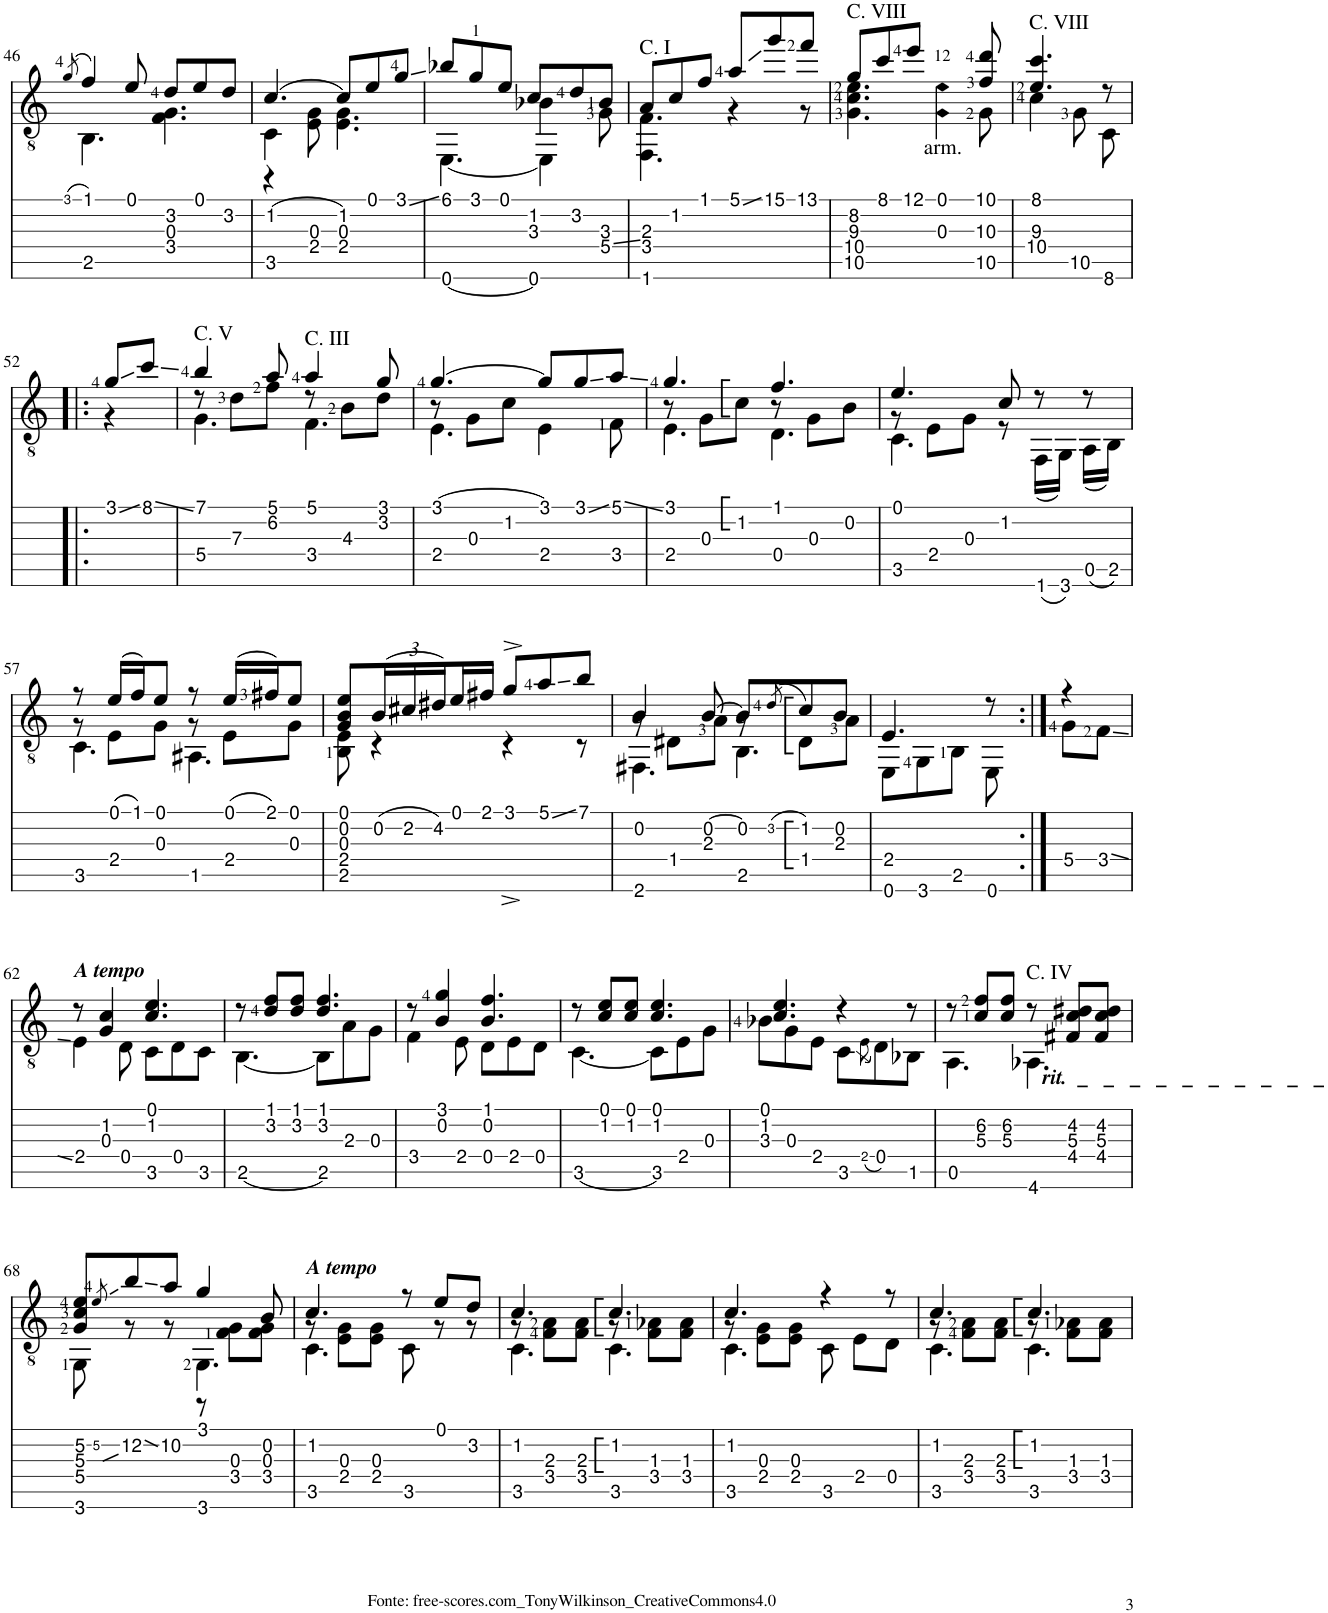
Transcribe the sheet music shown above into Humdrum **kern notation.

**kern	**kern
*part1	*part1
*staff2	*staff1
*I"Guitar	*
*I'Guit.	*
!!LO:PB:g=z
*	*clefGv2
*k[]	*k[]
*M6/8	*M6/8
=46	=46
qg	(8qg/
*^	*^
4f	4.BB	4f/)	4.BB\
8e	.	8e/	.
8dL	4.F 4.G	8d/L	4.F\ 4.G\
8e	.	8e/	.
8dJ	.	8d/J	.
=47	=47	=47	=47
*	*^	*	*^
[4.c	4C	4r	[4.c/	4C\	4r
.	8E 8G	2ryy	.	8E\ 8G\	2ryy
8cL]	4.E 4.G	.	8c/L]	4.E\ 4.G\	.
8e	.	.	8e/	.	.
8gJ	.	.	8g/J	.	.
=48	=48	=48	=48	=48	=48
8b-L	[4.EE	4.ryy	8b-X/L	[4.EE\	4.ryy
8g	.	.	8g/	.	.
8eJ	.	.	8e/J	.	.
8cL	4EE]	4B-	8c/L	4EE\]	4B-X\
8d	.	.	8d/	.	.
8B-J	8ryy	8G	8B-/J	8ryy	8G\
=49	=49	=49	=49	=49	=49
!	!	!	!LO:TX:a:t=C. I	!	!
*	*v	*v	*	*	*
*	*	*	*v	*v
8AL	4.FF 4.F	8A/L	4.FF\ 4.F\
8c	.	8c/	.
8fJ	.	8f/J	.
8aL	4r	8a/L	4r
8gg	.	8gg/	.
8ffJ	8r	8ff/J	8r
=50	=50	=50	=50
!	!	!LO:TX:a:t=C. VIII	!
8gL	4.G 4.c 4.e	8g/L	4.G\ 4.c\ 4.e\
8cc	.	8cc/	.
8eeJ	.	8ee/J	.
!	!	!LO:TX:a:t=12	!
!	!	!LO:TX:b:t=arm.	!
4G 4e	4ryy	4G\ 4e\	4ryy
8f 8dd	8G	8f/ 8dd/	8G\
=51	=51	=51	=51
!	!	!LO:TX:a:t=C. VIII	!
4.e 4.cc	4c	4.e/ 4.cc/	4c\
.	8G	.	8G\
8r	8C	8r	8C\
!!LO:LB:g=z	!!
=52!|:	=52!|:	=52!|:	=52!|:
8gL	4r	8g/L	4r
8ccJ	.	8cc/J	.
=53	=53	=53	=53
*	*^	*	*^
!	!	!	!LO:TX:a:t=C. V	!	!
4b	8r	4.G	4b/	8r	4.G\
.	8dL	.	.	8d\L	.
8a	8fJ	.	8a/	8f\J	.
!	!	!	!LO:TX:a:t=C. III	!	!
4a	8r	4.F	4a/	8r	4.F\
.	8BL	.	.	8B\L	.
8g	8dJ	.	8g/	8d\J	.
=54	=54	=54	=54	=54	=54
[4.g	8r	4.E	[4.g/	8r	4.E\
.	8GL	.	.	8G\L	.
.	8cJ	.	.	8c\J	.
8gL]	4.ryy	4E	8g/L]	4.ryy	4E\
8g	.	.	8g/	.	.
8aJ	.	8F	8a/J	.	8F\
=55	=55	=55	=55	=55	=55
4.g	8r	4.E	4.g/	8r	4.E\
.	8GL	.	.	8G\L	.
.	8c::J	.	.	8c::\J	.
4.f	8r	4.D	4.f/	8r	4.D\
.	8GL	.	.	8G\L	.
.	8BJ	.	.	8B\J	.
=56	=56	=56	=56	=56	=56
4.e	8r	4.C	4.e/	8r	4.C\
.	8EL	.	.	8E\L	.
.	8GJ	.	.	8G\J	.
8c	8r	4.ryy	8c/	8r	4.ryy
8r	16FFLL	.	8r	(16FF\LL	.
.	16GG	.	.	16GG\JJ)	.
8r	16AA	.	8r	(16AA\LL	.
.	16BBJJ	.	.	16BB\JJ)	.
!!LO:LB:g=z	!!	!!
=57	=57	=57	=57	=57	=57
8r	8r	4.C	8r	8r	4.C\
16eLL	8EL	.	(16e/LL	8E\L	.
16fJ	.	.	16f/J)	.	.
8eJ	8GJ	.	8e/J	8G\J	.
8r	8r	4.AA#	8r	8r	4.AA#X\
16eLL	8EL	.	(16e/LL	8E\L	.
16f#J	.	.	16f#X/J)	.	.
8eJ	8GJ	.	8e/J	8G\J	.
*	*v	*v	*	*	*
*	*	*	*v	*v
=58	=58	=58	=58
8G\ 8B\ 8e\L	8BB 8E	8G/ 8B/ 8e/L	8BB\ 8E\
*Xbrackettup	*	*Xbrackettup	*
24BL	4r	(24B/L	4r
24c#	.	24c#X/	.
24d#	.	24d#X/)	.
16e	.	16e/	.
16f#JJ	.	16f#X/JJ	.
8g^L	4r	8g^/L	4r
8a	.	8a/	.
8bJ	8r	8b/J	8r
=59	=59	=59	=59
*	*^	*	*^
4B	8r	4.FF#	4B/	8r	4.FF#X\
.	8D#L	.	.	8D#X\L	.
[8B	8AJ	.	[8B/	8A\J	.
8BL]	8r	4.BB	8B/L]	8r	4.BB\
qd	.	.	(8qd/	.	.
8c::	8D#L	.	8c::/)	8D#\L	.
8BJ	8AJ	.	8B/J	8A\J	.
*	*v	*v	*	*	*
*	*	*	*v	*v
=60	=60	=60	=60
4.E	8EEL	4.E/	8EE\L
.	8GG	.	8GG\
.	8BBJ	.	8BB\J
8r	8EEJ	8r	8EE\
=61:|!	=61:|!	=61:|!	=61:|!
4r	8GL	4r	8G\L
.	8FJ	.	8F\J
!!LO:LB:g=z	!!
=62	=62	=62	=62
!	!	!LO:TX:a:Bi:t=A tempo	!
8r	4E	8r	4E\
4G 4c	.	4G/ 4c/	.
.	8D	.	8D\
4.c 4.e	8CL	4.c/ 4.e/	8C\L
.	8D	.	8D\
.	8CJ	.	8C\J
=63	=63	=63	=63
8r	[4.BB	8r	[4.BB\
8d\ 8f\L	.	8d/ 8f/L	.
8d\ 8f\J	.	8d/ 8f/J	.
4.d 4.f	8BBL]	4.d/ 4.f/	8BB\L]
.	8A	.	8A\
.	8GJ	.	8G\J
=64	=64	=64	=64
8r	4F	8r	4F\
4B 4g	.	4B/ 4g/	.
.	8E	.	8E\
4.B 4.f	8DL	4.B/ 4.f/	8D\L
.	8E	.	8E\
.	8DJ	.	8D\J
=65	=65	=65	=65
8r	[4.C	8r	[4.C\
8c\ 8e\L	.	8c/ 8e/L	.
8c\ 8e\J	.	8c/ 8e/J	.
4.c 4.e	8CL]	4.c/ 4.e/	8C\L]
.	8E	.	8E\
.	8GJ	.	8G\J
=66	=66	=66	=66
4.c 4.e	8B-L	4.c/ 4.e/	8B-X\L
.	8G	.	8G\
.	8EJ	.	8E\J
4r	8CL	4r	8C\L
.	qE	.	(8qE\
.	8D	.	8D\)
8r	8BB-J	8r	8BB-X\J
=67	=67	=67	=67
8r	4.AA	8r	4.AA\
8c\ 8f\L	.	8c/ 8f/L	.
8c\ 8f\J	.	8c/ 8f/J	.
!	!	!LO:TX:a:t=C. IV	!
!	!	!LO:TX:b:Bi:t=rit.  _   _   _   _   _   _   _   _   _   _	!
8r	4.AA-	8r	4.AA-X\
8F#\ 8c\ 8d#\L	.	8F#X/ 8c/ 8d#X/L	.
8F#\ 8c\ 8d#\J	.	8F#/ 8c/ 8d#/J	.
!!LO:LB:g=z
=68	=68	=68	=68
*	*^	*	*^
8G\ 8c\ 8e\L	8GG	4.ryy	8G/ 8c/ 8e/L	8GG\	4.ryy
qe	.	.	8qe/	.	.
8b	8r	.	8b/	8r	.
8aJ	8r	.	8a/J	8r	.
4g	4.GG	8r	4g/	4.GG\	8r
.	.	8F\ 8G\L	.	.	8F\ 8G\L
8B	.	8F\ 8G\J	8B/	.	8F\ 8G\J
=69	=69	=69	=69	=69	=69
!	!	!	!LO:TX:a:Bi:t=A tempo	!	!
4.c	8r	4.C	4.c/	8r	4.C\
.	8E\ 8G\L	.	.	8E\ 8G\L	.
.	8E\ 8G\J	.	.	8E\ 8G\J	.
8r	8ryy	8C	8r	8ryy	8C\
8eL	8r	4ryy	8e/L	8r	4ryy
8dJ	8r	.	8d/J	8r	.
=70	=70	=70	=70	=70	=70
4.c	8r	4.C	4.c/	8r	4.C\
.	8F\ 8A\L	.	.	8F\ 8A\L	.
.	8F\ 8A\J	.	.	8F\ 8A\J	.
4.c::	8r	4.C	4.c::/	8r	4.C\
.	8F\ 8A-\L	.	.	8F\ 8A-X\L	.
.	8F\ 8A-\J	.	.	8F\ 8A-\J	.
=71	=71	=71	=71	=71	=71
4.c	8r	4.C	4.c/	8r	4.C\
.	8E\ 8G\L	.	.	8E\ 8G\L	.
.	8E\ 8G\J	.	.	8E\ 8G\J	.
4r	4.ryy	8CL	4r	4.ryy	8C\
.	.	8E	.	.	8E\L
8r	.	8DJ	8r	.	8D\J
=72	=72	=72	=72	=72	=72
4.c	8r	4.C	4.c/	8r	4.C\
.	8F\ 8A\L	.	.	8F\ 8A\L	.
.	8F\ 8A\J	.	.	8F\ 8A\J	.
4.c::	8r	4.C	4.c::/	8r	4.C\
.	8F\ 8A-X\L	.	.	8F\ 8A-X\L	.
.	8F\ 8A-\J	.	.	8F\ 8A-\J	.
*v	*v	*v	*	*	*
*	*v	*v	*v
=	=
*-	*-
